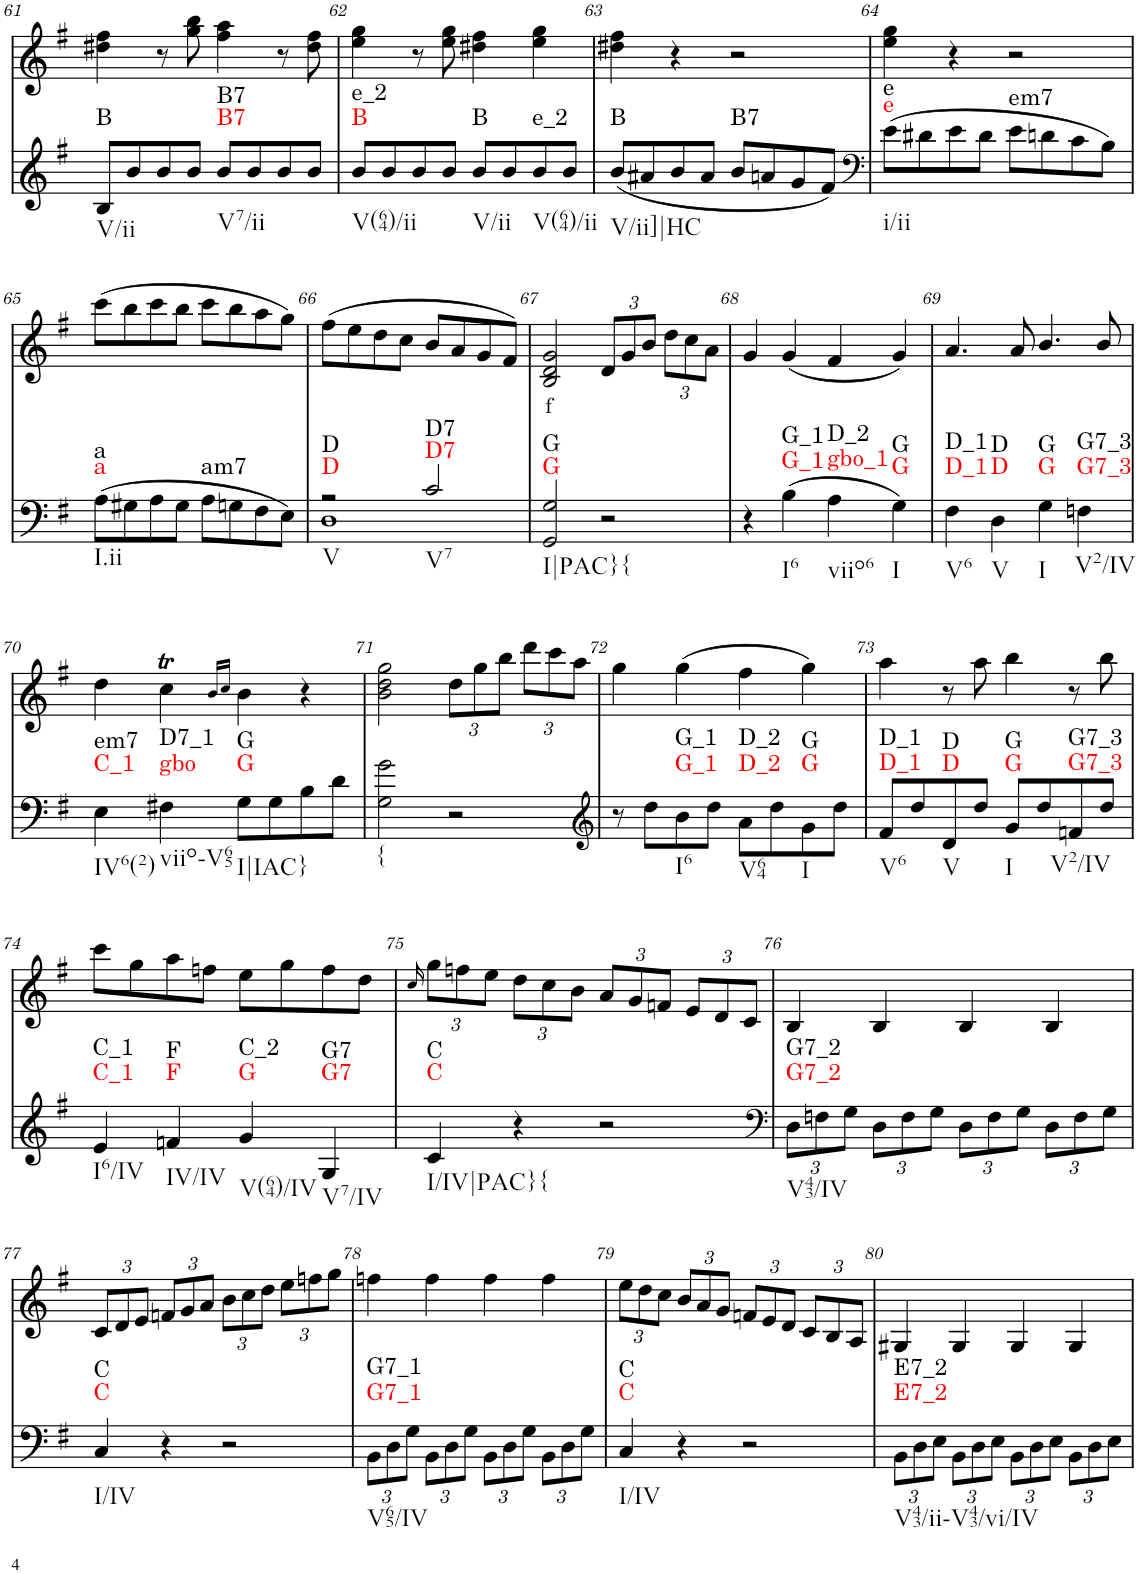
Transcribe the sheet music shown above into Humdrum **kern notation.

**kern	**harte	**kern	**text
*part2	*part2	*part1	*part1
*staff2	*	*staff1	*staff1
*I"piano	*	*I"piano	*
*I'Pno	*	*I'Pno	*
!!LO:PB:g=z
*clefG2	*	*clefG2	*
*k[f#]	*	*k[f#]	*
*G:	*	*G:	*
*M2/2	*	*M2/2	*
*met(c|)	*	*met(c|)	*
=61	=61	=61	=61
!	!LO:H:kt=B	!	!
8B/L	N	4dd#X\ 4ff#\	.
8b/	.	.	.
8b/	.	8r	.
8b/J	.	8gg\ 8bb\	.
!	!LO:H:n=1:kt=B7	!	!
!	!LO:H:n=2:kt=B7	!	!
8b/L	N N	4ff#\ 4aa\	.
8b/	.	.	.
8b/	.	8r	.
8b/J	.	8dd#\ 8ff#\	.
=62	=62	=62	=62
!	!LO:H:n=1:kt=B	!	!
!	!LO:H:n=2:kt=e_2	!	!
8b/L	N N	4ee\ 4gg\	.
8b/	.	.	.
8b/	.	8r	.
8b/J	.	8ee\ 8gg\	.
!	!LO:H:kt=B	!	!
8b/L	N	4dd#X\ 4ff#\	.
8b/	.	.	.
!	!LO:H:kt=e_2	!	!
8b/	N	4ee\ 4gg\	.
8b/J	.	.	.
=63	=63	=63	=63
!	!LO:H:kt=B	!	!
(8b/L	N	4dd#X\ 4ff#\	.
8a#X/	.	.	.
8b/	.	4r	.
8a#/J	.	.	.
!	!LO:H:kt=B7	!	!
8b/L	N	2r	.
8an/	.	.	.
8g/	.	.	.
8f#/J)	.	.	.
=64	=64	=64	=64
*clefF4	*	*	*
!	!LO:H:n=1:kt=e	!	!
!	!LO:H:n=2:kt=e	!	!
(8e\L	N N	4ee\ 4gg\	.
8d#X\	.	.	.
8e\	.	4r	.
8d#\J	.	.	.
!	!LO:H:kt=em7	!	!
8e\L	N	2r	.
8dn\	.	.	.
8c\	.	.	.
8B\J)	.	.	.
!!LO:LB:g=z
=65	=65	=65	=65
!	!LO:H:n=1:kt=a	!	!
!	!LO:H:n=2:kt=a	!	!
(8A\L	N N	(8ccc\L	.
8G#X\	.	8bb\	.
8A\	.	8ccc\	.
8G#\J	.	8bb\J	.
!	!LO:H:kt=am7	!	!
8A\L	N	8ccc\L	.
8Gn\	.	8bb\	.
8F#\	.	8aa\	.
8E\J)	.	8gg\J)	.
=66	=66	=66	=66
*^	*	*	*
!	!	!LO:H:n=1:kt=D	!	!
!	!	!LO:H:n=2:kt=D	!	!
2r	1D	N N	(8ff#\L	.
.	.	.	8ee\	.
.	.	.	8dd\	.
.	.	.	8cc\J	.
!	!	!LO:H:n=1:kt=D7	!	!
!	!	!LO:H:n=2:kt=D7	!	!
2c/	.	N N	8b/L	.
.	.	.	8a/	.
.	.	.	8g/	.
.	.	.	8f#/J)	.
*v	*v	*	*	*
=67	=67	=67	=67
!	!LO:H:n=1:kt=G	!	!LO:LY:b
!	!LO:H:n=2:kt=G	!	!
2GG/ 2G/	N N	2B/ 2d/ 2g/	f
*	*	*Xbrackettup	*
2r	.	12d/L	.
.	.	12g/	.
.	.	12b/J	.
.	.	12dd\L	.
.	.	12cc\	.
.	.	12a\J	.
=68	=68	=68	=68
4r	.	4g/	.
!	!LO:H:n=1:kt=G_1	!	!LO:LY:b
!	!LO:H:n=2:kt=G_1	!	!
(4B\	N N	(4g/	p
!	!LO:H:n=1:kt=gbo_1	!	!
!	!LO:H:n=2:kt=D_2	!	!
4A\	N N	4f#/	.
!	!LO:H:n=1:kt=G	!	!
!	!LO:H:n=2:kt=G	!	!
4G\)	N N	4g/)	.
=69	=69	=69	=69
!	!LO:H:n=1:kt=D_1	!	!
!	!LO:H:n=2:kt=D_1	!	!
4F#\	N N	4.a/	.
!	!LO:H:n=1:kt=D	!	!
!	!LO:H:n=2:kt=D	!	!
4D\	N N	.	.
.	.	8a/	.
!	!LO:H:n=1:kt=G	!	!
!	!LO:H:n=2:kt=G	!	!
4G\	N N	4.b/	.
!	!LO:H:n=1:kt=G7_3	!	!
!	!LO:H:n=2:kt=G7_3	!	!
4Fn\	N N	.	.
.	.	8b/	.
!!LO:LB:g=z
=70	=70	=70	=70
!	!LO:H:n=1:kt=C_1	!	!
!	!LO:H:n=2:kt=em7	!	!
4E\	N N	4dd\	.
!	!LO:H:n=1:kt=gbo	!	!
!	!LO:H:n=2:kt=D7_1	!	!
4F#X\	N N	4ccT\	.
.	.	16qb/LL	.
.	.	16qcc/JJ	.
!	!LO:H:n=1:kt=G	!	!
!	!LO:H:n=2:kt=G	!	!
8G\L	N N	4b\	.
8G\	.	.	.
8B\	.	4r	.
8d\J	.	.	.
=71	=71	=71	=71
!	!LO:H:kt={	!	!LO:LY:b
2G\ 2g\	N	2b\ 2dd\ 2gg\	f
2r	.	12dd\L	.
.	.	12gg\	.
.	.	12bb\J	.
.	.	12ddd\L	.
.	.	12ccc\	.
.	.	12aa\J	.
=72	=72	=72	=72
*clefG2	*	*	*
8r	.	4gg\	.
8dd\L	.	.	.
!	!LO:H:n=1:kt=G_1	!	!LO:LY:b
!	!LO:H:n=2:kt=G_1	!	!
8b\	N N	(4gg\	p
8dd\J	.	.	.
!	!LO:H:n=1:kt=D_2	!	!
!	!LO:H:n=2:kt=D_2	!	!
8a\L	N N	4ff#\	.
8dd\	.	.	.
!	!LO:H:n=1:kt=G	!	!
!	!LO:H:n=2:kt=G	!	!
8g\	N N	4gg\)	.
8dd\J	.	.	.
=73	=73	=73	=73
!	!LO:H:n=1:kt=D_1	!	!
!	!LO:H:n=2:kt=D_1	!	!
8f#/L	N N	4aa\	.
8dd/	.	.	.
!	!LO:H:n=1:kt=D	!	!
!	!LO:H:n=2:kt=D	!	!
8d/	N N	8r	.
8dd/J	.	8aa\	.
!	!LO:H:n=1:kt=G	!	!
!	!LO:H:n=2:kt=G	!	!
8g/L	N N	4bb\	.
8dd/	.	.	.
!	!LO:H:n=1:kt=G7_3	!	!
!	!LO:H:n=2:kt=G7_3	!	!
8fn/	N N	8r	.
8dd/J	.	8bb\	.
!!LO:LB:g=z
=74	=74	=74	=74
!	!LO:H:n=1:kt=C_1	!	!
!	!LO:H:n=2:kt=C_1	!	!
4e/	N N	8ccc\L	.
.	.	8gg\	.
!	!LO:H:n=1:kt=F	!	!
!	!LO:H:n=2:kt=F	!	!
4fn/	N N	8aa\	.
.	.	8ffn\J	.
!	!LO:H:n=1:kt=G	!	!
!	!LO:H:n=2:kt=C_2	!	!
4g/	N N	8ee\L	.
.	.	8gg\	.
!	!LO:H:n=1:kt=G7	!	!
!	!LO:H:n=2:kt=G7	!	!
4G/	N N	8ff\	.
.	.	8dd\J	.
=75	=75	=75	=75
.	.	16qcc/	.
!	!LO:H:n=1:kt=C	!	!
!	!LO:H:n=2:kt=C	!	!
4c/	N N	12gg\L	.
.	.	12ffn\	.
.	.	12ee\J	.
4r	.	12dd\L	.
.	.	12cc\	.
.	.	12b\J	.
2r	.	12a/L	.
.	.	12g/	.
.	.	12fn/J	.
.	.	12e/L	.
.	.	12d/	.
.	.	12c/J	.
=76	=76	=76	=76
*clefF4	*	*	*
*Xbrackettup	*	*	*
!	!LO:H:n=1:kt=G7_2	!	!
!	!LO:H:n=2:kt=G7_2	!	!
12D\L	N N	4B/	.
12Fn\	.	.	.
12G\J	.	.	.
12D\L	.	4B/	.
12F\	.	.	.
12G\J	.	.	.
12D\L	.	4B/	.
12F\	.	.	.
12G\J	.	.	.
12D\L	.	4B/	.
12F\	.	.	.
12G\J	.	.	.
!!LO:LB:g=z
=77	=77	=77	=77
!	!LO:H:n=1:kt=C	!	!
!	!LO:H:n=2:kt=C	!	!
4C/	N N	12c/L	.
.	.	12d/	.
.	.	12e/J	.
4r	.	12fn/L	.
.	.	12g/	.
.	.	12a/J	.
2r	.	12b\L	.
.	.	12cc\	.
.	.	12dd\J	.
.	.	12ee\L	.
.	.	12ffn\	.
.	.	12gg\J	.
=78	=78	=78	=78
!	!LO:H:n=1:kt=G7_1	!	!
!	!LO:H:n=2:kt=G7_1	!	!
12BB\L	N N	4ffn\	.
12D\	.	.	.
12G\J	.	.	.
12BB\L	.	4ff\	.
12D\	.	.	.
12G\J	.	.	.
12BB\L	.	4ff\	.
12D\	.	.	.
12G\J	.	.	.
12BB\L	.	4ff\	.
12D\	.	.	.
12G\J	.	.	.
=79	=79	=79	=79
!	!LO:H:n=1:kt=C	!	!
!	!LO:H:n=2:kt=C	!	!
4C/	N N	12ee\L	.
.	.	12dd\	.
.	.	12cc\J	.
4r	.	12b/L	.
.	.	12a/	.
.	.	12g/J	.
2r	.	12fn/L	.
.	.	12e/	.
.	.	12d/J	.
.	.	12c/L	.
.	.	12B/	.
.	.	12A/J	.
=80	=80	=80	=80
!	!LO:H:n=1:kt=E7_2	!	!
!	!LO:H:n=2:kt=E7_2	!	!
12BB\L	N N	4G#X/	.
12D\	.	.	.
12E\J	.	.	.
12BB\L	.	4G#/	.
12D\	.	.	.
12E\J	.	.	.
12BB\L	.	4G#/	.
12D\	.	.	.
12E\J	.	.	.
12BB\L	.	4G#/	.
12D\	.	.	.
12E\J	.	.	.
=	=	=	=
*-	*-	*-	*-
